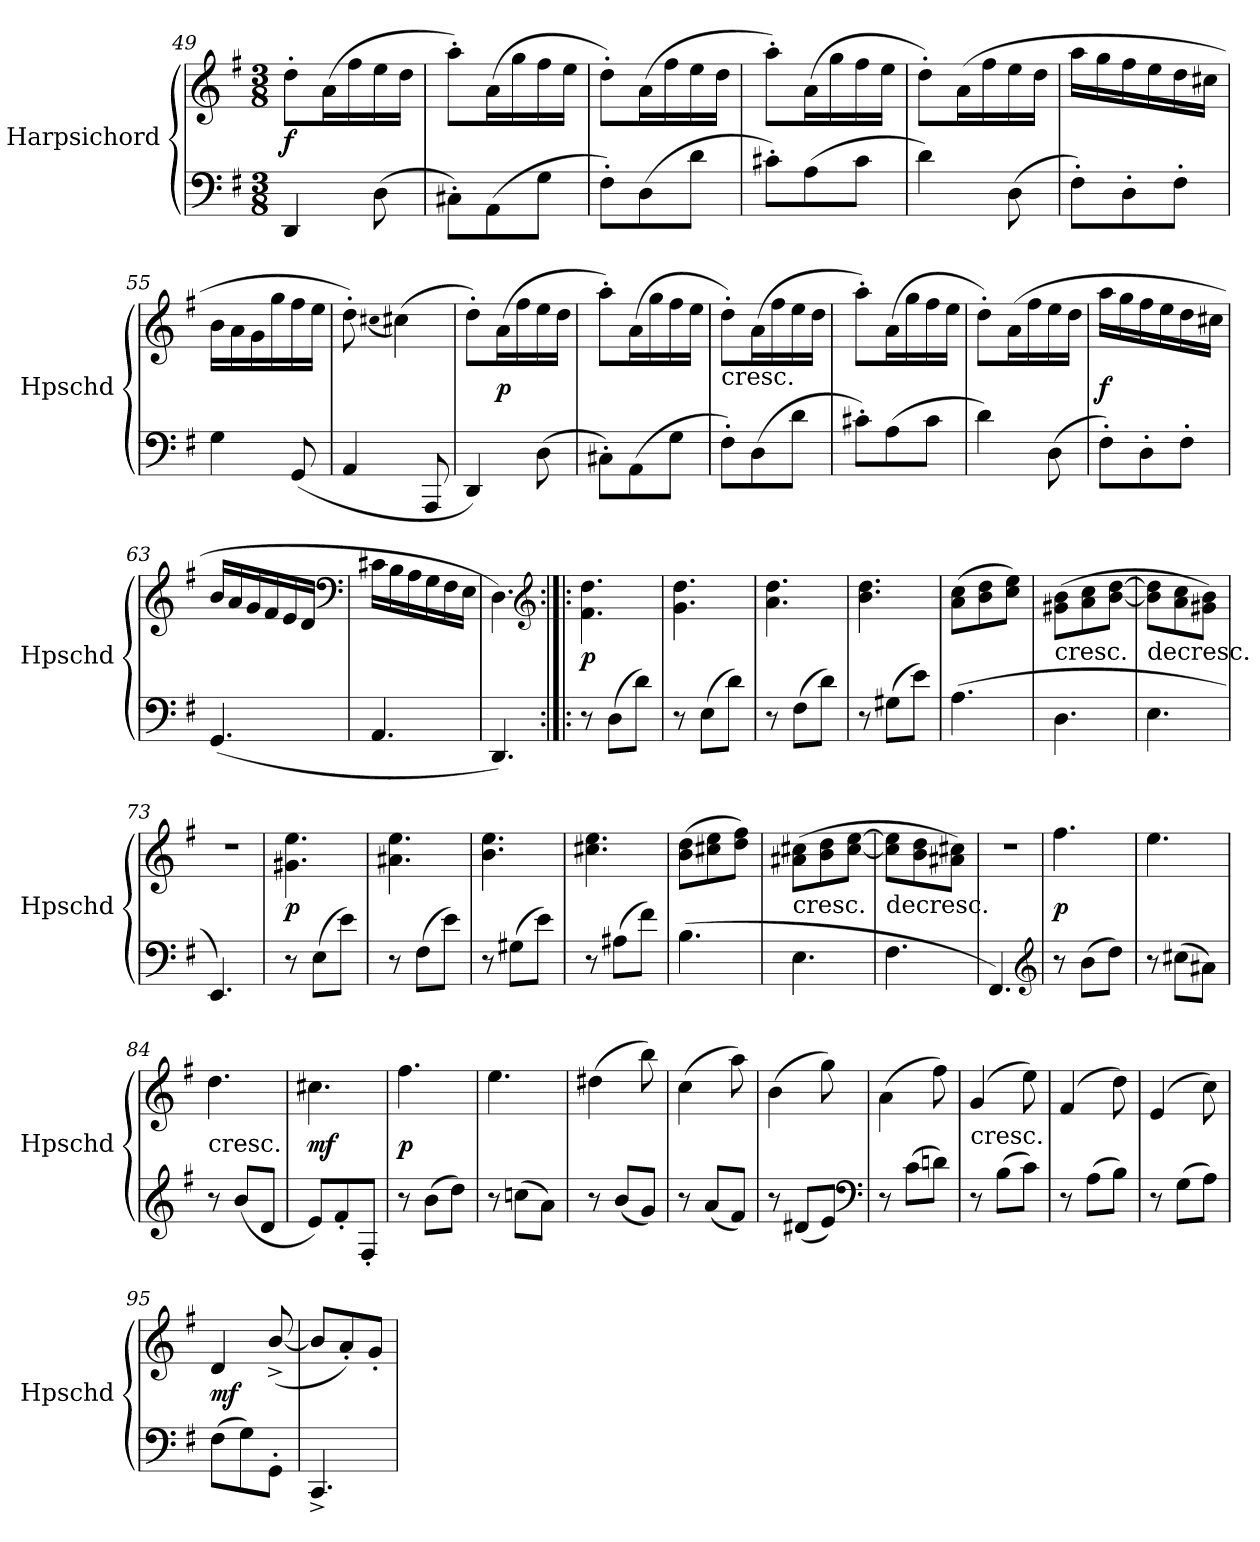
**kern	**kern	**dynam
*part1	*part1	*part1
*staff2	*staff1	*staff1/2
*I"Harpsichord	*	*
*I'Hpschd	*	*
*clefF4	*clefG2	*
*k[f#]	*k[f#]	*
*G:	*G:	*
*M3/8	*M3/8	*
=49	=49	=49
4DD/	8dd'\L	f
.	(16a\L	.
.	16ff#\	.
(8D\	16ee\	.
.	16dd\JJ	.
=50	=50	=50
8C#X'\L)	8aa'\L)	.
(8AA\	(16a\L	.
.	16gg\	.
8G\J	16ff#\	.
.	16ee\JJ	.
=51	=51	=51
8F#'\L)	8dd'\L)	.
(8D\	(16a\L	.
.	16ff#\	.
8d\J	16ee\	.
.	16dd\JJ	.
=52	=52	=52
8c#X'\L)	8aa'\L)	.
(8A\	(16a\L	.
.	16gg\	.
8c#\J	16ff#\	.
.	16ee\JJ	.
=53	=53	=53
4d\)	8dd'\L)	.
.	(16a\L	.
.	16ff#\	.
(8D\	16ee\	.
.	16dd\JJ	.
=54	=54	=54
8F#'\L)	16aa\LL	.
.	16gg\	.
8D'\	16ff#\	.
.	16ee\	.
8F#'\J	16dd\	.
.	16cc#X\JJ	.
=55	=55	=55
4G\	16b\LL	.
.	16a\	.
.	16g\	.
.	16gg\	.
(8GG/	16ff#\	.
.	16ee\JJ	.
=56	=56	=56
4AA/	8dd'\)	.
.	(qcc#X	.
.	(4cc#X\)	.
8AAA/	.	.
=57	=57	=57
4DD/)	8dd'\L)	.
.	(16a\L	p
.	16ff#\	.
(8D\	16ee\	.
.	16dd\JJ	.
=58	=58	=58
8C#X'\L)	8aa'\L)	.
(8AA\	(16a\L	.
.	16gg\	.
8G\J	16ff#\	.
.	16ee\JJ	.
=59	=59	=59
!	!LO:TX:c:t=cresc.	!
8F#'\L)	8dd'\L)	.
(8D\	(16a\L	.
.	16ff#\	.
8d\J	16ee\	.
.	16dd\JJ	.
=60	=60	=60
8c#X'\L)	8aa'\L)	.
(8A\	(16a\L	.
.	16gg\	.
8c#\J	16ff#\	.
.	16ee\JJ	.
=61	=61	=61
4d\)	8dd'\L)	.
.	(16a\L	.
.	16ff#\	.
(8D\	16ee\	.
.	16dd\JJ	.
=62	=62	=62
8F#'\L)	16aa\LL	f
.	16gg\	.
8D'\	16ff#\	.
.	16ee\	.
8F#'\J	16dd\	.
.	16cc#X\JJ	.
=63	=63	=63
(4.GG/	16b/LL	.
.	16a/	.
.	16g/	.
.	16f#/	.
.	16e/	.
.	16d/JJ	.
*	*clefF4	*
=64	=64	=64
4.AA/	16c#X\LL	.
.	16B\	.
.	16A\	.
.	16G\	.
.	16F#\	.
.	16E\JJ	.
=65	=65	=65
4.DD/)	4.D\)	.
*	*clefG2	*
=66:|!|:	=66:|!|:	=66:|!|:
8r	4.f#\ 4.dd\	p
(8D\L	.	.
8d\J)	.	.
=67	=67	=67
8r	4.g\ 4.dd\	.
(8E\L	.	.
8d\J)	.	.
=68	=68	=68
8r	4.a\ 4.dd\	.
(8F#\L	.	.
8d\J)	.	.
=69	=69	=69
8r	4.b\ 4.dd\	.
(8G#X\L	.	.
8e\J)	.	.
=70	=70	=70
(4.A\	(8a\ 8cc\L	.
.	8b\ 8dd\	.
.	8cc\ 8ee\J)	.
=71	=71	=71
!	!LO:TX:c:t=cresc.	!
4.D\	(8g#X\ 8b\L	.
.	8a\ 8cc\	.
.	[8b\ [8dd\J	.
=72	=72	=72
!	!LO:TX:c:t=decresc.	!
4.E\	8b]\ 8dd]\L	.
.	8a\ 8cc\	.
.	8g#X\ 8b\J)	.
=73	=73	=73
4.EE/)	4.r	.
=74	=74	=74
8r	4.g#X\ 4.ee\	p
(8E\L	.	.
8e\J)	.	.
=75	=75	=75
8r	4.a#X\ 4.ee\	.
(8F#\L	.	.
8e\J)	.	.
=76	=76	=76
8r	4.b\ 4.ee\	.
(8G#X\L	.	.
8e\J)	.	.
=77	=77	=77
8r	4.cc#X\ 4.ee\	.
(8A#X\L	.	.
8f#\J)	.	.
=78	=78	=78
(4.B\	(8b\ 8dd\L	.
.	8cc#X\ 8ee\	.
.	8dd\ 8ff#\J)	.
=79	=79	=79
!	!LO:TX:c:t=cresc.	!
4.E\	(8a#X\ 8cc#X\L	.
.	8b\ 8dd\	.
.	[8cc#\ [8ee\J	.
=80	=80	=80
!	!LO:TX:c:t=decresc.	!
4.F#\	8cc#]\ 8ee]\L	.
.	8b\ 8dd\	.
.	8a#X\ 8cc#X\J)	.
=81	=81	=81
4.FF#/)	4.r	.
*clefG2	*	*
=82	=82	=82
8r	4.ff#\	p
(8b\L	.	.
8dd\J)	.	.
=83	=83	=83
8r	4.ee\	.
(8cc#X\L	.	.
8a#X\J)	.	.
=84	=84	=84
!	!LO:TX:c:t=cresc.	!
8r	4.dd\	.
(8b/L	.	.
8d/J	.	.
=85	=85	=85
8e/L)	4.cc#X\	mf
8f#'/	.	.
8F#'/J	.	.
=86	=86	=86
8r	4.ff#\	p
(8b\L	.	.
8dd\J)	.	.
=87	=87	=87
8r	4.ee\	.
(8ccn\L	.	.
8a\J)	.	.
=88	=88	=88
8r	(4dd#X\	.
(8b/L	.	.
8g/J)	8bb\)	.
=89	=89	=89
8r	(4cc\	.
(8a/L	.	.
8f#/J)	8aa\)	.
=90	=90	=90
8r	(4b\	.
(8d#X/L	.	.
8e/J)	8gg\)	.
*clefF4	*	*
=91	=91	=91
8r	(4a\	.
(8c\L	.	.
8dn\J)	8ff#\)	.
=92	=92	=92
!	!LO:TX:c:t=cresc.	!
8r	(4g/	.
(8B\L	.	.
8c\J)	8ee\)	.
=93	=93	=93
8r	(4f#/	.
(8A\L	.	.
8B\J)	8dd\)	.
=94	=94	=94
8r	(4e/	.
(8G\L	.	.
8A\J)	8cc\)	.
=95	=95	=95
(8F#\L	4d/	mf
8G\)	.	.
8GG'\J	([8b^/	.
=96	=96	=96
4.CC^/	8b/L]	.
.	8a'/)	.
.	8g'/J	.
=	=	=
*-	*-	*-
